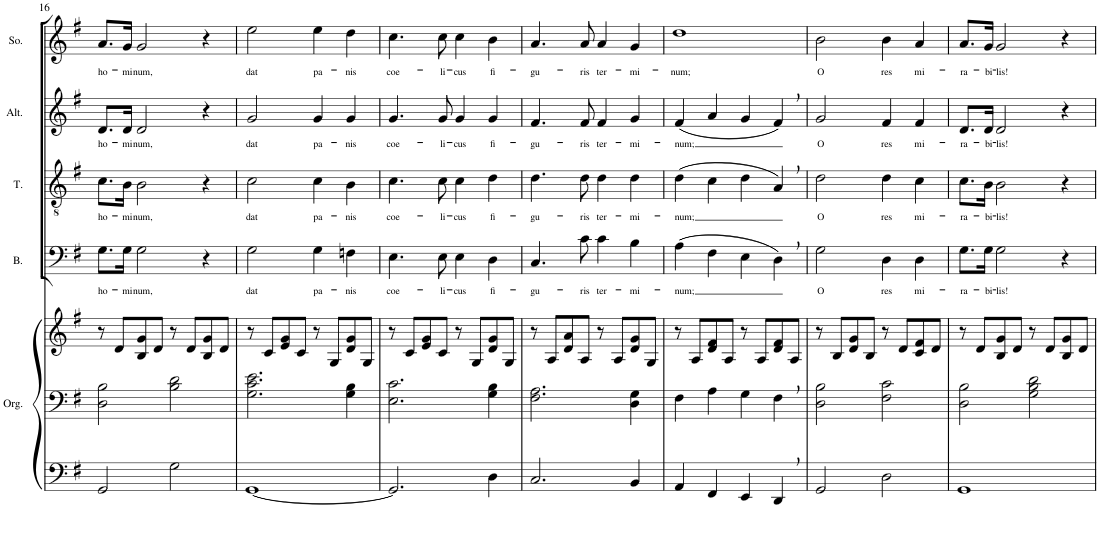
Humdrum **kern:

**kern	**kern	**kern	**kern	**text	**kern	**text	**kern	**text	**kern	**text
*part5	*part5	*part5	*part4	*part4	*part3	*part3	*part2	*part2	*part1	*part1
*staff7	*staff6	*staff5	*staff4	*staff4	*staff3	*staff3	*staff2	*staff2	*staff1	*staff1
*I"Orgue	*	*	*I"Basse	*	*I"Ténor	*	*I"Alto	*	*I"Soprano	*
*I'Org.	*	*	*I'B.	*	*I'T.	*	*I'Alt.	*	*I'So.	*
!!LO:PB:g=z
*clefF4	*clefF4	*clefG2	*clefF4	*	*clefGv2	*	*clefG2	*	*clefG2	*
*k[f#]	*k[f#]	*k[f#]	*k[f#]	*	*k[f#]	*	*k[f#]	*	*k[f#]	*
*M4/4	*M4/4	*M4/4	*M4/4	*	*M4/4	*	*M4/4	*	*M4/4	*
=16	=16	=16	=16	=16	=16	=16	=16	=16	=16	=16
!	!	!	!	!LO:LY:b	!	!LO:LY:b	!	!LO:LY:b	!	!LO:LY:b
2GG/	2D\ 2B\	8r	8.G\L	ho-	8.c\L	ho-	8.d/L	ho-	8.a/L	ho-
.	.	8d/L	.	.	.	.	.	.	.	.
!	!	!	!	!LO:LY:b	!	!LO:LY:b	!	!LO:LY:b	!	!LO:LY:b
.	.	.	16G\Jk	-mi-	16B\Jk	-mi-	16d/Jk	-mi-	16g/Jk	-mi-
!	!	!	!	!LO:LY:b	!	!LO:LY:b	!	!LO:LY:b	!	!LO:LY:b
.	.	8B/ 8g/	2G\	-num,	2B\	-num,	2d/	-num,	2g/	-num,
.	.	8d/J	.	.	.	.	.	.	.	.
2G\	2B\ 2d\	8r	.	.	.	.	.	.	.	.
.	.	8d/L	.	.	.	.	.	.	.	.
.	.	8B/ 8g/	4r	.	4r	.	4r	.	4r	.
.	.	8d/J	.	.	.	.	.	.	.	.
=17	=17	=17	=17	=17	=17	=17	=17	=17	=17	=17
!	!	!	!	!LO:LY:b	!	!LO:LY:b	!	!LO:LY:b	!	!LO:LY:b
[1GG	2.G\ 2.c\ 2.e\	8r	2G\	dat	2c\	dat	2g/	dat	2ee\	dat
.	.	8c/L	.	.	.	.	.	.	.	.
.	.	8e/ 8g/	.	.	.	.	.	.	.	.
.	.	8c/J	.	.	.	.	.	.	.	.
!	!	!	!	!LO:LY:b	!	!LO:LY:b	!	!LO:LY:b	!	!LO:LY:b
.	.	8r	4G\	pa-	4c\	pa-	4g/	pa-	4ee\	pa-
.	.	8G/L	.	.	.	.	.	.	.	.
!	!	!	!	!LO:LY:b	!	!LO:LY:b	!	!LO:LY:b	!	!LO:LY:b
.	4G\ 4B\	8d/ 8g/	4Fn\	-nis	4B\	-nis	4g/	-nis	4dd\	-nis
.	.	8G/J	.	.	.	.	.	.	.	.
=18	=18	=18	=18	=18	=18	=18	=18	=18	=18	=18
!	!	!	!	!LO:LY:b	!	!LO:LY:b	!	!LO:LY:b	!	!LO:LY:b
2.GG/]	2.E\ 2.c\	8r	4.E\	coe-	4.c\	coe-	4.g/	coe-	4.cc\	coe-
.	.	8c/L	.	.	.	.	.	.	.	.
.	.	8e/ 8g/	.	.	.	.	.	.	.	.
!	!	!	!	!LO:LY:b	!	!LO:LY:b	!	!LO:LY:b	!	!LO:LY:b
.	.	8c/J	8E\	-li-	8c\	-li-	8g/	-li-	8cc\	-li-
!	!	!	!	!LO:LY:b	!	!LO:LY:b	!	!LO:LY:b	!	!LO:LY:b
.	.	8r	4E\	-cus	4c\	-cus	4g/	-cus	4cc\	-cus
.	.	8G/L	.	.	.	.	.	.	.	.
!	!	!	!	!LO:LY:b	!	!LO:LY:b	!	!LO:LY:b	!	!LO:LY:b
4D\	4G\ 4B\	8d/ 8g/	4D\	fi-	4d\	fi-	4g/	fi-	4b\	fi-
.	.	8G/J	.	.	.	.	.	.	.	.
=19	=19	=19	=19	=19	=19	=19	=19	=19	=19	=19
!	!	!	!	!LO:LY:b	!	!LO:LY:b	!	!LO:LY:b	!	!LO:LY:b
2.C/	2.F#\ 2.A\	8r	4.C/	-gu-	4.d\	-gu-	4.f#/	-gu-	4.a/	-gu-
.	.	8A/L	.	.	.	.	.	.	.	.
.	.	8d/ 8a/	.	.	.	.	.	.	.	.
!	!	!	!	!LO:LY:b	!	!LO:LY:b	!	!LO:LY:b	!	!LO:LY:b
.	.	8A/J	8c\	-ris	8d\	-ris	8f#/	-ris	8a/	-ris
!	!	!	!	!LO:LY:b	!	!LO:LY:b	!	!LO:LY:b	!	!LO:LY:b
.	.	8r	4c\	ter-	4d\	ter-	4f#/	ter-	4a/	ter-
.	.	8A/L	.	.	.	.	.	.	.	.
!	!	!	!	!LO:LY:b	!	!LO:LY:b	!	!LO:LY:b	!	!LO:LY:b
4BB/	4D\ 4G\	8d/ 8g/	4B\	-mi-	4d\	-mi-	4g/	-mi-	4g/	-mi-
.	.	8G/J	.	.	.	.	.	.	.	.
=20	=20	=20	=20	=20	=20	=20	=20	=20	=20	=20
!	!	!	!	!LO:LY:b	!	!LO:LY:b	!	!LO:LY:b	!	!LO:LY:b
4AA/	4F#\	8r	(4A\	-num;	(4d\	-num;	(4f#/	-num;	1dd	-num;
.	.	8A/L	.	.	.	.	.	.	.	.
4FF#/	4A\	8d/ 8f#/	4F#\	.	4c\	.	4a/	.	.	.
.	.	8A/J	.	.	.	.	.	.	.	.
4EE/	4G\	8r	4E\	.	4d\	.	4g/	.	.	.
.	.	8A/L	.	.	.	.	.	.	.	.
4DD,/	4F#,\	8d/ 8f#/	4D,\)	.	4A,/)	.	4f#,/)	.	.	.
.	.	8A/J	.	.	.	.	.	.	.	.
=21	=21	=21	=21	=21	=21	=21	=21	=21	=21	=21
!	!	!	!	!LO:LY:b	!	!LO:LY:b	!	!LO:LY:b	!	!LO:LY:b
2GG/	2D\ 2B\	8r	2G\	O	2d\	O	2g/	O	2b\	O
.	.	8B/L	.	.	.	.	.	.	.	.
.	.	8d/ 8g/	.	.	.	.	.	.	.	.
.	.	8B/J	.	.	.	.	.	.	.	.
!	!	!	!	!LO:LY:b	!	!LO:LY:b	!	!LO:LY:b	!	!LO:LY:b
2D\	2F#\ 2c\	8r	4D\	res	4d\	res	4f#/	res	4b\	res
.	.	8d/L	.	.	.	.	.	.	.	.
!	!	!	!	!LO:LY:b	!	!LO:LY:b	!	!LO:LY:b	!	!LO:LY:b
.	.	8c/ 8f#/	4D\	mi-	4c\	mi-	4f#/	mi-	4a/	mi-
.	.	8d/J	.	.	.	.	.	.	.	.
=22	=22	=22	=22	=22	=22	=22	=22	=22	=22	=22
!	!	!	!	!LO:LY:b	!	!LO:LY:b	!	!LO:LY:b	!	!LO:LY:b
1GG	2D\ 2B\	8r	8.G\L	-ra-	8.c\L	-ra-	8.d/L	-ra-	8.a/L	-ra-
.	.	8d/L	.	.	.	.	.	.	.	.
!	!	!	!	!LO:LY:b	!	!LO:LY:b	!	!LO:LY:b	!	!LO:LY:b
.	.	.	16G\Jk	-bi-	16B\Jk	-bi-	16d/Jk	-bi-	16g/Jk	-bi-
!	!	!	!	!LO:LY:b	!	!LO:LY:b	!	!LO:LY:b	!	!LO:LY:b
.	.	8B/ 8g/	2G\	-lis!	2B\	-lis!	2d/	-lis!	2g/	-lis!
.	.	8d/J	.	.	.	.	.	.	.	.
.	2G\ 2B\ 2d\	8r	.	.	.	.	.	.	.	.
.	.	8d/L	.	.	.	.	.	.	.	.
.	.	8B/ 8g/	4r	.	4r	.	4r	.	4r	.
.	.	8d/J	.	.	.	.	.	.	.	.
=	=	=	=	=	=	=	=	=	=	=
*-	*-	*-	*-	*-	*-	*-	*-	*-	*-	*-
